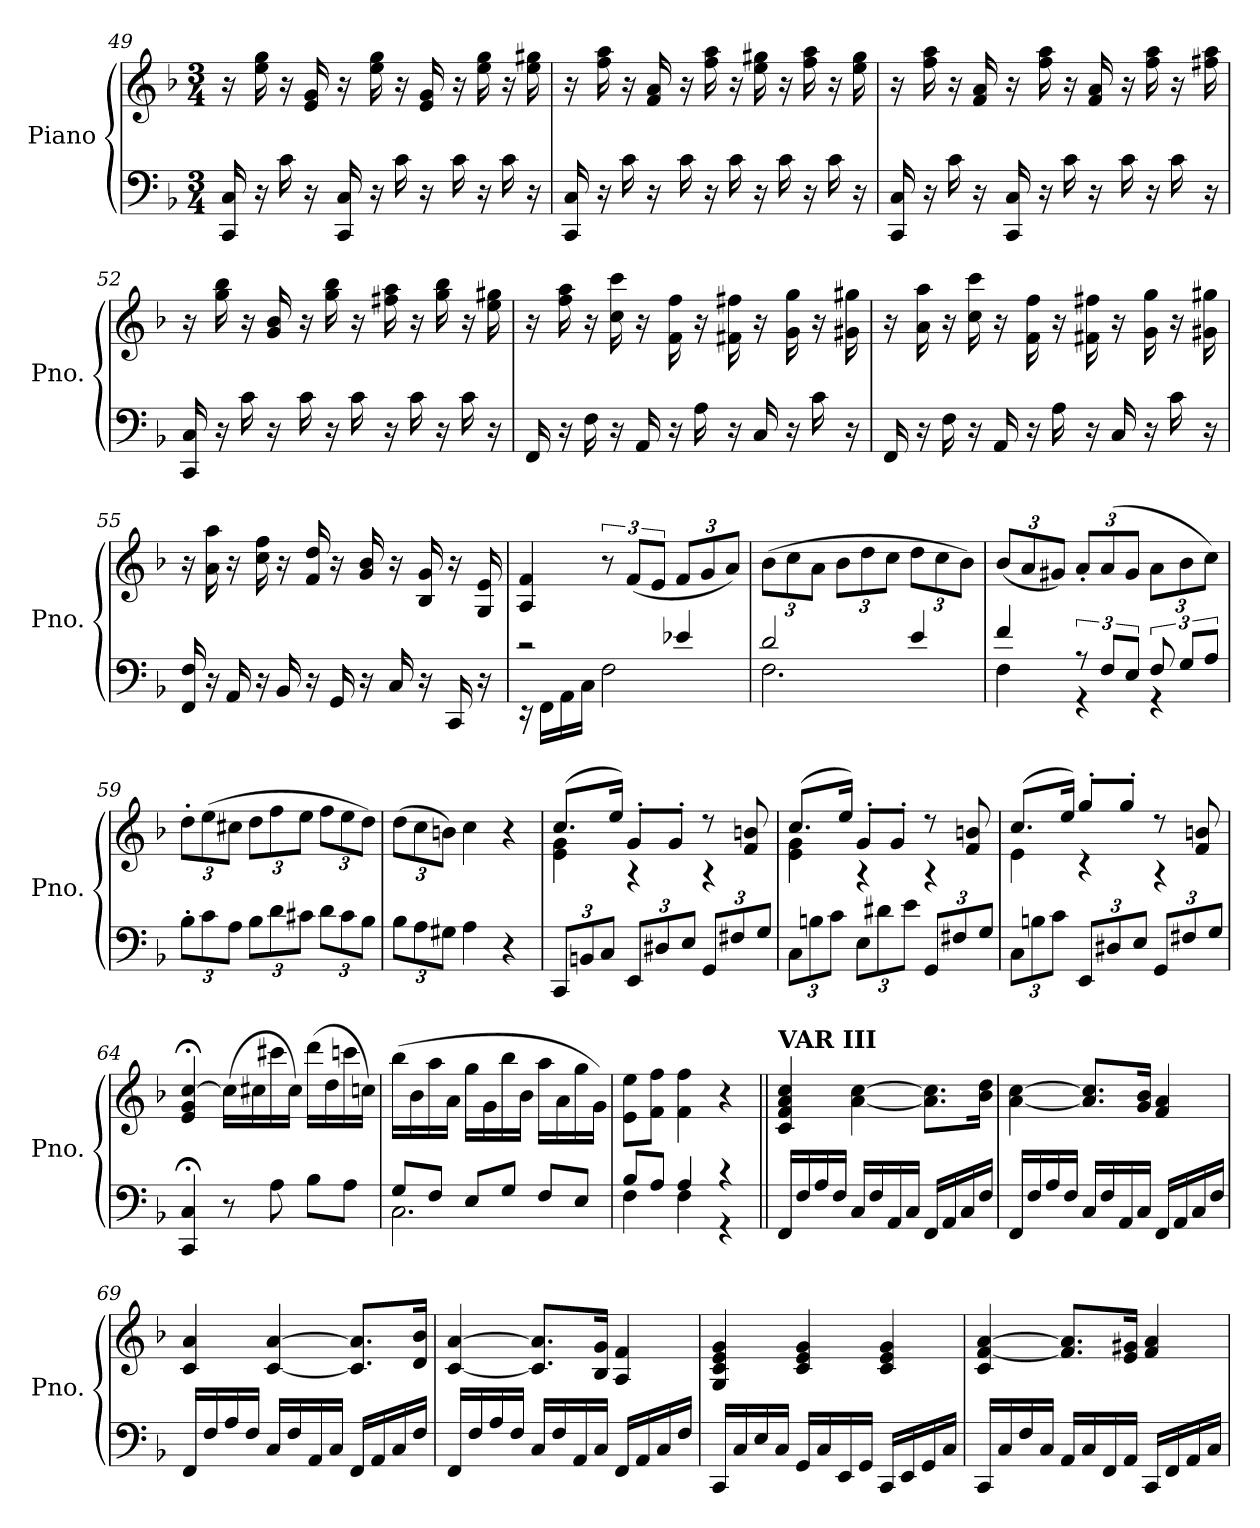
**kern	**kern
*part1	*part1
*staff2	*staff1
*I"Piano	*
*I'Pno.	*
!!LO:PB:g=z
*clefF4	*clefG2
*k[b-]	*k[b-]
*F:	*F:
*M3/4	*M3/4
=49	=49
16CC/ 16C/	16r
16r	16ee\ 16gg\
16c\	16r
16r	16e/ 16g/
16CC/ 16C/	16r
16r	16ee\ 16gg\
16c\	16r
16r	16e/ 16g/
16c\	16r
16r	16ee\ 16gg\
16c\	16r
16r	16ee\ 16gg#X\
=50	=50
16CC/ 16C/	16r
16r	16ff\ 16aa\
16c\	16r
16r	16f/ 16a/
16c\	16r
16r	16ff\ 16aa\
16c\	16r
16r	16ee\ 16gg#X\
16c\	16r
16r	16ff\ 16aa\
16c\	16r
16r	16ee\ 16gg#\
=51	=51
16CC/ 16C/	16r
16r	16ff\ 16aa\
16c\	16r
16r	16f/ 16a/
16CC/ 16C/	16r
16r	16ff\ 16aa\
16c\	16r
16r	16f/ 16a/
16c\	16r
16r	16ff\ 16aa\
16c\	16r
16r	16ff#X\ 16aa\
!!LO:LB:g=z
=52	=52
16CC/ 16C/	16r
16r	16gg\ 16bb-\
16c\	16r
16r	16g/ 16b-/
16c\	16r
16r	16gg\ 16bb-\
16c\	16r
16r	16ff#X\ 16aa\
16c\	16r
16r	16gg\ 16bb-\
16c\	16r
16r	16ee\ 16gg#X\
=53	=53
16FF/	16r
16r	16ff\ 16aa\
16F\	16r
16r	16cc\ 16ccc\
16AA/	16r
16r	16f\ 16ff\
16A\	16r
16r	16f#X\ 16ff#X\
16C/	16r
16r	16g\ 16gg\
16c\	16r
16r	16g#X\ 16gg#X\
=54	=54
16FF/	16r
16r	16a\ 16aa\
16F\	16r
16r	16cc\ 16ccc\
16AA/	16r
16r	16f\ 16ff\
16A\	16r
16r	16f#X\ 16ff#X\
16C/	16r
16r	16g\ 16gg\
16c\	16r
16r	16g#X\ 16gg#X\
!!LO:LB:g=z
=55	=55
16FF/ 16F/	16r
16r	16a\ 16aa\
16AA/	16r
16r	16cc\ 16ff\
16BB-/	16r
16r	16f/ 16dd/
16GG/	16r
16r	16g/ 16b-/
16C/	16r
16r	16B-/ 16g/
16CC/	16r
16r	16G/ 16e/
=56	=56
*^	*
2r	16r	4A/ 4f/
.	16FF\LL	.
.	16AA\	.
.	16C\JJ	.
.	2F\	12r
.	.	(<12f/L
.	.	12e/J
*	*	*Xbrackettup
4e-X/	.	12f/L
.	.	12g/
.	.	12a/J)
=57	=57	=57
2d/	2.F\	(>12b-\L
.	.	12cc\
.	.	12a\J
.	.	12b-\L
.	.	12dd\
.	.	12cc\J
4e/	.	12dd\L
.	.	12cc\
.	.	12b-\J)
=58	=58	=58
4f/	4F\	(<12b-/L
.	.	12a/
.	.	12g#X/J)
12r	4r	12a'/L
12F/L	.	(>12a/
12E/J	.	12g#/J
12F/	4r	12a\L
12G/L	.	12b-\
12A/J	.	12cc\J)
*v	*v	*
!!LO:LB:g=z
=59	=59
*Xbrackettup	*
12B-'\L	12dd'\L
12c\	(>12ee\
12A\J	12cc#X\J
12B-\L	12dd\L
12d\	12ff\
12c#X\J	12ee\J
12d\L	12ff\L
12c#\	12ee\
12B-\J	12dd\J)
=60	=60
12B-\L	(>12dd\L
12A\	12cc\
12G#X\J	12bn\J)
4A\	4cc\
4r	4r
=61	=61
*	*^
12CC/L	(>8.cc/L	4e\ 4g\
12BBn/	.	.
12C/J	.	.
.	16ee/Jk)	.
12EE/L	8g'/L	4r
12D#X/	.	.
.	8g'/J	.
12E/J	.	.
12GG/L	8r	4r
12F#X/	.	.
.	8f/ 8bn/	.
12G/J	.	.
=62	=62	=62
12C\L	(>8.cc/L	4e\ 4g\
12Bn\	.	.
12c\J	.	.
.	16ee/Jk)	.
12E\L	8g'/L	4r
12d#X\	.	.
.	8g'/J	.
12e\J	.	.
12GG/L	8r	4r
12F#X/	.	.
.	8f/ 8bn/	.
12G/J	.	.
!!LO:LB:g=z	!!
=63	=63	=63
12C\L	(>8.cc/L	4e\
12Bn\	.	.
12c\J	.	.
.	16ee/Jk)	.
12EE/L	8gg'/L	4r
12D#X/	.	.
.	8gg'/J	.
12E/J	.	.
12GG/L	8r	4r
12F#X/	.	.
.	8f/ 8bn/	.
12G/J	.	.
*	*v	*v
=64	=64
4CC/;< 4C/;<	4e/;< 4g/;< [4cc/;<
8r	(>16cc\LL]
.	16cc#X\
8A\	16ccc#X\
.	16cc#\JJ)
8B-\L	(>16ddd\LL
.	16dd\
8A\J	16cccn\
.	16ccn\JJ)
=65	=65
*^	*
8G/L	2.C\	(>16bb-\LL
.	.	16b-\
8F/J	.	16aa\
.	.	16a\JJ
8E/L	.	16gg\LL
.	.	16g\
8G/J	.	16bb-\
.	.	16b-\JJ
8F/L	.	16aa\LL
.	.	16a\
8E/J	.	16gg\
.	.	16g\JJ)
=66	=66	=66
8B-/L	4F\	8e\ 8ee\L
8A/J	.	8f\ 8ff\J
4A/	4F\	4f\ 4ff\
4r	4r	4r
!!LO:LB:g=z
=67||	=67||	=67||
!	!	!LO:TX:a:B:t=VAR III
*v	*v	*
16FF/LL	4c/ 4f/ 4a/ 4cc/
16F/	.
16A/	.
16F/JJ	.
16C/LL	[4a\ [4cc\
16F/	.
16AA/	.
16C/JJ	.
16FF/LL	8.a\] 8.cc\]L
16AA/	.
16C/	.
16F/JJ	16b-\ 16dd\Jk
=68	=68
16FF/LL	[4a\ [4cc\
16F/	.
16A/	.
16F/JJ	.
16C/LL	8.a/] 8.cc/]L
16F/	.
16AA/	.
16C/JJ	16g/ 16b-/Jk
16FF/LL	4f/ 4a/
16AA/	.
16C/	.
16F/JJ	.
=69	=69
16FF/LL	4c/ 4a/
16F/	.
16A/	.
16F/JJ	.
16C/LL	[4c/ [4a/
16F/	.
16AA/	.
16C/JJ	.
16FF/LL	8.c/] 8.a/]L
16AA/	.
16C/	.
16F/JJ	16d/ 16b-/Jk
=70	=70
16FF/LL	[4c/ [4a/
16F/	.
16A/	.
16F/JJ	.
16C/LL	8.c/] 8.a/]L
16F/	.
16AA/	.
16C/JJ	16B-/ 16g/Jk
16FF/LL	4A/ 4f/
16AA/	.
16C/	.
16F/JJ	.
!!LO:PB:g=z
=71	=71
16CC/LL	4G/ 4c/ 4e/ 4g/
16C/	.
16E/	.
16C/JJ	.
16GG/LL	4c/ 4e/ 4g/
16C/	.
16EE/	.
16GG/JJ	.
16CC/LL	4c/ 4e/ 4g/
16EE/	.
16GG/	.
16C/JJ	.
=72	=72
16CC/LL	4c/ [4f/ [4a/
16C/	.
16F/	.
16C/JJ	.
16AA/LL	8.f/] 8.a/]L
16C/	.
16FF/	.
16AA/JJ	16e/ 16g#X/Jk
16CC/LL	4f/ 4a/
16FF/	.
16AA/	.
16C/JJ	.
=	=
*-	*-
